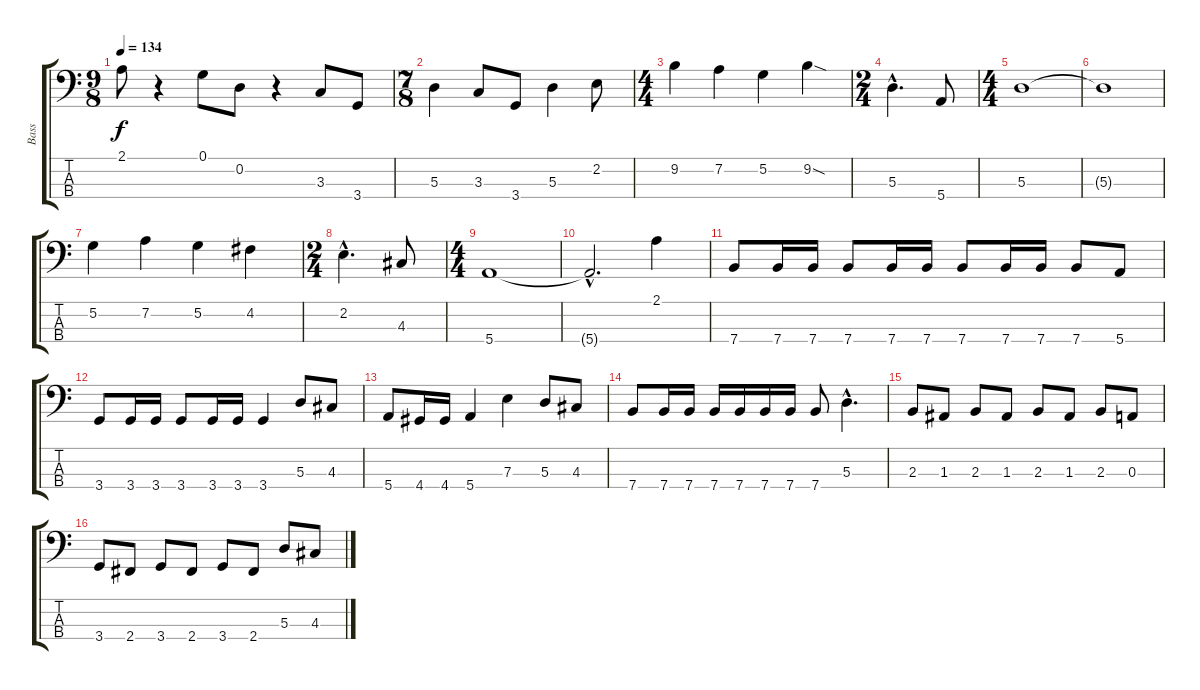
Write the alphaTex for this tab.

\track ("Bass" "Bass") {instrument electricbasspick}
\staff {score tabs}
\tuning (G2 D2 A1 E1) {hide}
\ts (9 8)
\tempo 134
\clef f4
\ks c
2.1.8{dy f} r.4 0.1.8 0.2.8 r.4 3.3.8 3.4.8 |
\ts (7 8)
5.3.4 3.3.8 3.4.8 5.3.4 2.2.8 |
\ts (4 4)
9.2.4 7.2.4 5.2.4 9.2{sod}.4 |
\ts (2 4)
5.3{hac}.4{d} 5.4.8 |
\ts (4 4)
5.3.1 |
5.3{t}.1 |
5.2.4 7.2.4 5.2.4 4.2.4 |
\ts (2 4)
2.2{hac}.4{d} 4.3.8 |
\ts (4 4)
5.4.1 |
5.4{hac t}.2{d} 2.1.4 |
7.4.8 7.4.16 7.4.16 7.4.8 7.4.16 7.4.16 7.4.8 7.4.16 7.4.16 7.4.8 5.4.8 |
3.4.8 3.4.16 3.4.16 3.4.8 3.4.16 3.4.16 3.4.4 5.3.8 4.3.8 |
5.4.8 4.4.16 4.4.16 5.4.4 7.3.4 5.3.8 4.3.8 |
7.4.8 7.4.16 7.4.16 7.4.16 7.4.16 7.4.16 7.4.16 7.4.8 5.3{hac}.4{d} |
2.3.8 1.3.8 2.3.8 1.3.8 2.3.8 1.3.8 2.3.8 0.3.8 |
3.4.8 2.4.8 3.4.8 2.4.8 3.4.8 2.4.8 5.3.8 4.3.8
